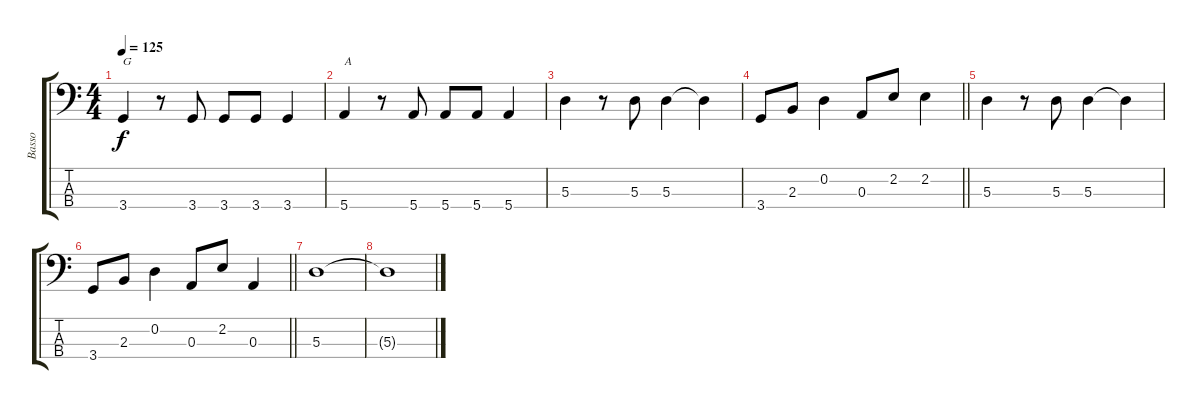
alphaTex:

\track ("Basso" "Basso") {instrument electricbassfinger}
\staff {score tabs}
\tuning (G2 D2 A1 E1) {hide}
\ts (4 4)
\tempo 125
\clef f4
\ks c
3.4.4{txt "G" dy f} r.8 3.4.8 3.4.8 3.4.8 3.4.4 |
5.4.4{txt "A"} r.8 5.4.8 5.4.8 5.4.8 5.4.4 |
5.3.4 r.8 5.3.8 5.3.4 5.3{t}.4 |
\barLineRight lightlight
3.4.8 2.3.8 0.2.4 0.3.8 2.2.8 2.2.4 |
5.3.4 r.8 5.3.8 5.3.4 5.3{t}.4 |
\barLineRight lightlight
3.4.8 2.3.8 0.2.4 0.3.8 2.2.8 0.3.4 |
5.3.1 |
5.3{t}.1
